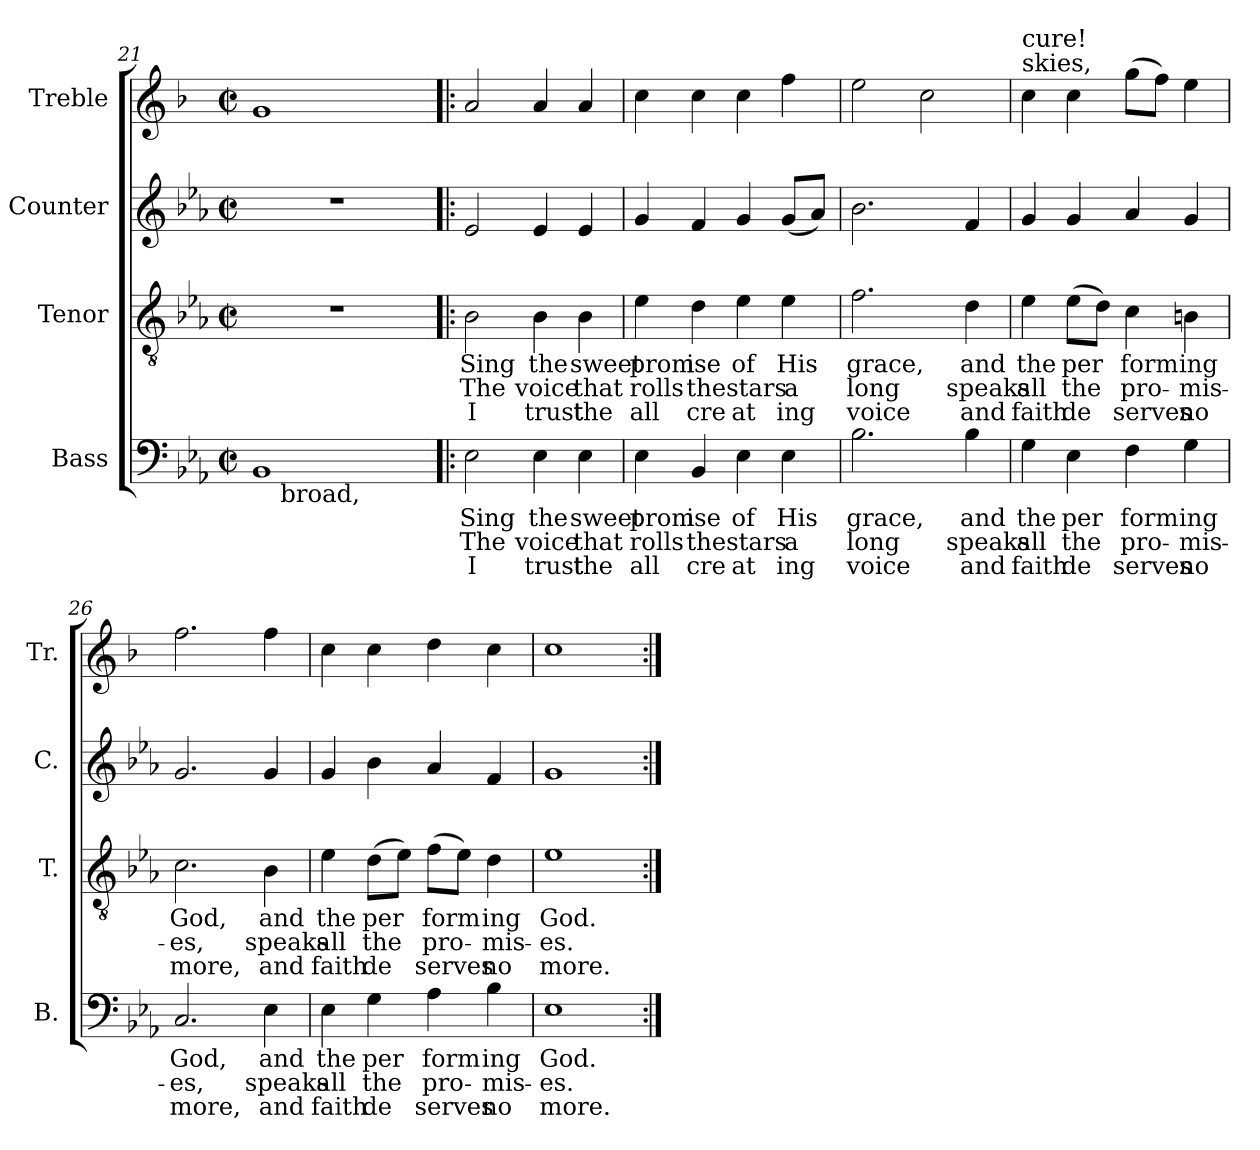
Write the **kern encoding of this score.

**kern	**text	**text	**text	**kern	**text	**text	**text	**kern	**kern
*part4	*part4	*part4	*part4	*part3	*part3	*part3	*part3	*part2	*part1
*staff4	*staff4	*staff4	*staff4	*staff3	*staff3	*staff3	*staff3	*staff2	*staff1
*I"Bass	*	*	*	*I"Tenor	*	*	*	*I"Counter	*I"Treble
*I'B.	*	*	*	*I'T.	*	*	*	*I'C.	*I'Tr.
!!LO:PB:g=z
*clefF4	*	*	*	*clefGv2	*	*	*	*clefG2	*clefG2
*	*	*	*	*	*	*	*	*	*ITrd1c2
*k[b-e-a-]	*	*	*	*k[b-e-a-]	*	*	*	*k[b-e-a-]	*k[b-e-a-]
*E-:	*	*	*	*E-:	*	*	*	*E-:	*E-:
*M2/2	*	*	*	*M2/2	*	*	*	*M2/2	*M2/2
*met(c|)	*	*	*	*met(c|)	*	*	*	*met(c|)	*met(c|)
=21	=21	=21	=21	=21	=21	=21	=21	=21	=21
!LO:TX:b:t=power	!	!	!	!	!	!	!	!	!
!LO:TX:b:t=a	!	!	!	!	!	!	!	!	!
!LO:TX:b:t=His	!	!	!	!	!	!	!	!	!
!LO:TX:b:t=sound	!	!	!	!	!	!	!	!	!
!LO:TX:b:t=the	!	!	!	!	!	!	!	!	!
!LO:TX:b:t=that	!	!	!	!	!	!	!	!	!
!LO:TX:b:t=which built	!	!	!	!	!	!	!	!	!
!LO:TX:b:t=se	!	!	!	!	!	!	!	!	!
!LO:TX:b:t=think	!	!	!	!	!	!	!	!	!
!LO:TX:b:t=my heaven	!	!	!	!	!	!	!	!	!
!	!LO:LY:a:rj	!	!	!	!	!	!	!	!
*^	*	*	*	*	*	*	*	*	*
1BB-	16..ryy	.	.	.	1r	.	.	.	1r	1f
!	!LO:TX:b:t=broad,	!	!	!	!	!	!	!	!	!
.	2ryy	.	.	.	.	.	.	.	.	.
.	4ryy	.	.	.	.	.	.	.	.	.
.	8ryy	.	.	.	.	.	.	.	.	.
.	64ryy	.	.	.	.	.	.	.	.	.
=22!|:	=22!|:	=22!|:	=22!|:	=22!|:	=22!|:	=22!|:	=22!|:	=22!|:	=22!|:	=22!|:
!	!	!LO:LY:a:rj	!LO:LY:a:rj	!LO:LY:b:rj	!	!LO:LY:b:rj	!LO:LY:b:rj	!LO:LY:b:rj	!	!
*v	*v	*	*	*	*	*	*	*	*	*
2E-\	Sing	The	I	2B-\	Sing	The	I	2e-/	2g/
!	!LO:LY:a:rj	!LO:LY:a:rj	!LO:LY:b:rj	!	!LO:LY:b:rj	!LO:LY:b:rj	!LO:LY:b:rj	!	!
4E-\	the	voice	trust	4B-\	the	voice	trust	4e-/	4g/
!	!LO:LY:a:rj	!LO:LY:a:rj	!LO:LY:b:rj	!	!LO:LY:b:rj	!LO:LY:b:rj	!LO:LY:b:rj	!	!
4E-\	sweet	that	the	4B-\	sweet	that	the	4e-/	4g/
=23	=23	=23	=23	=23	=23	=23	=23	=23	=23
!	!LO:LY:a:rj	!LO:LY:a:rj	!LO:LY:b:rj	!	!LO:LY:b:rj	!LO:LY:b:rj	!LO:LY:b:rj	!	!
4E-\	prom	rolls	all	4e-\	prom	rolls	all	4g/	4b-\
!	!LO:LY:a:rj	!LO:LY:a:rj	!LO:LY:b:rj	!	!LO:LY:b:rj	!LO:LY:b:rj	!LO:LY:b:rj	!	!
4BB-/	ise	the	cre	4d\	ise	the	cre	4f/	4b-\
!	!LO:LY:a:rj	!LO:LY:a:rj	!LO:LY:b:rj	!	!LO:LY:b:rj	!LO:LY:b:rj	!LO:LY:b:rj	!	!
4E-\	of	stars	at	4e-\	of	stars	at	4g/	4b-\
!	!LO:LY:a:rj	!LO:LY:a:rj	!LO:LY:b:rj	!	!LO:LY:b:rj	!LO:LY:b:rj	!LO:LY:b:rj	!	!
4E-\	His	a	ing	4e-\	His	a	ing	(<8g/L	4ee-\
.	.	.	.	.	.	.	.	8a-/J)	.
=24	=24	=24	=24	=24	=24	=24	=24	=24	=24
!	!LO:LY:a:rj	!LO:LY:a:rj	!LO:LY:b:rj	!	!LO:LY:b:rj	!LO:LY:b:rj	!LO:LY:b:rj	!	!
2.B-\	grace,	long	voice	2.f\	grace,	long	voice	2.b-\	2dd\
.	.	.	.	.	.	.	.	.	2b-\
!	!LO:LY:a:rj	!LO:LY:a:rj	!LO:LY:b:rj	!	!LO:LY:b:rj	!LO:LY:b:rj	!LO:LY:b:rj	!	!
4B-\	and	speaks	and	4d\	and	speaks	and	4f/	.
!!LO:LB:g=z
=25	=25	=25	=25	=25	=25	=25	=25	=25	=25
!	!	!	!	!	!	!	!	!	!LO:TX:a:t=skies,
!	!	!	!	!	!	!	!	!	!LO:TX:a:t=cure!
!	!LO:LY:a:rj	!LO:LY:a:rj	!LO:LY:b:rj	!	!LO:LY:b:rj	!LO:LY:b:rj	!LO:LY:b:rj	!	!
4G\	the	all	faith	4e-\	the	all	faith	4g/	4b-\
!	!LO:LY:a:rj	!LO:LY:a:rj	!LO:LY:b:rj	!	!LO:LY:b:rj	!LO:LY:b:rj	!LO:LY:b:rj	!	!
4E-\	per	the	de	(>8e-\L	per	the	de	4g/	4b-\
!	!	!	!	!	!LO:LY:b:rj	!LO:LY:b:rj	!LO:LY:b:rj	!	!
.	.	.	.	8d\J)	.	.	-	.	.
!	!LO:LY:a:rj	!LO:LY:a:rj	!LO:LY:b:rj	!	!LO:LY:b:rj	!LO:LY:b:rj	!LO:LY:b:rj	!	!
4F\	form	pro-	-serves	4c\	-form	pro-	-serves	4a-/	(>8ff\L
.	.	.	.	.	.	.	.	.	8ee-\J)
!	!LO:LY:a:rj	!LO:LY:a:rj	!LO:LY:b:rj	!	!LO:LY:b:rj	!LO:LY:b:rj	!LO:LY:b:rj	!	!
4G\	ing	mis-	-no	4Bn\	ing	mis-	-no	4g/	4dd\
=26	=26	=26	=26	=26	=26	=26	=26	=26	=26
!	!LO:LY:a:rj	!LO:LY:a:rj	!LO:LY:b:rj	!	!LO:LY:b:rj	!LO:LY:b:rj	!LO:LY:b:rj	!	!
2.C/	God,	es,	more,	2.c\	God,	es,	more,	2.g/	2.ee-\
!	!LO:LY:a:rj	!LO:LY:a:rj	!LO:LY:b:rj	!	!LO:LY:b:rj	!LO:LY:b:rj	!LO:LY:b:rj	!	!
4E-\	and	speaks	and	4B-\	and	speaks	and	4g/	4ee-\
=27	=27	=27	=27	=27	=27	=27	=27	=27	=27
!	!LO:LY:a:rj	!LO:LY:a:rj	!LO:LY:b:rj	!	!LO:LY:b:rj	!LO:LY:b:rj	!LO:LY:b:rj	!	!
4E-\	the	all	faith	4e-\	the	all	faith	4g/	4b-\
!	!LO:LY:a:rj	!LO:LY:a:rj	!LO:LY:b:rj	!	!LO:LY:b:rj	!LO:LY:b:rj	!LO:LY:b:rj	!	!
4G\	per	the	de	(>8d\L	per	the	de	4b-\	4b-\
!	!	!	!	!	!LO:LY:b:rj	!LO:LY:b:rj	!LO:LY:b:rj	!	!
.	.	.	.	8e-\J)	.	.	-	.	.
!	!LO:LY:a:rj	!LO:LY:a:rj	!LO:LY:b:rj	!	!LO:LY:b:rj	!LO:LY:b:rj	!LO:LY:b:rj	!	!
4A-\	form	pro-	-serves	(>8f\L	-form	pro-	-serves	4a-/	4cc\
!	!	!	!	!	!LO:LY:b:rj	!LO:LY:b:rj	!LO:LY:b:rj	!	!
.	.	.	.	8e-\J)	.	.	-	.	.
!	!LO:LY:a:rj	!LO:LY:a:rj	!LO:LY:b:rj	!	!LO:LY:b:rj	!LO:LY:b:rj	!LO:LY:b:rj	!	!
4B-\	ing	mis-	-no	4d\	-ing	mis-	-no	4f/	4b-\
=28	=28	=28	=28	=28	=28	=28	=28	=28	=28
!	!LO:LY:a:rj	!LO:LY:a:rj	!LO:LY:b:rj	!	!LO:LY:b:rj	!LO:LY:b:rj	!LO:LY:b:rj	!	!
1E-	God.	es.	more.	1e-	God.	es.	more.	1g	1b-
=:|!	=:|!	=:|!	=:|!	=:|!	=:|!	=:|!	=:|!	=:|!	=:|!
*-	*-	*-	*-	*-	*-	*-	*-	*-	*-
